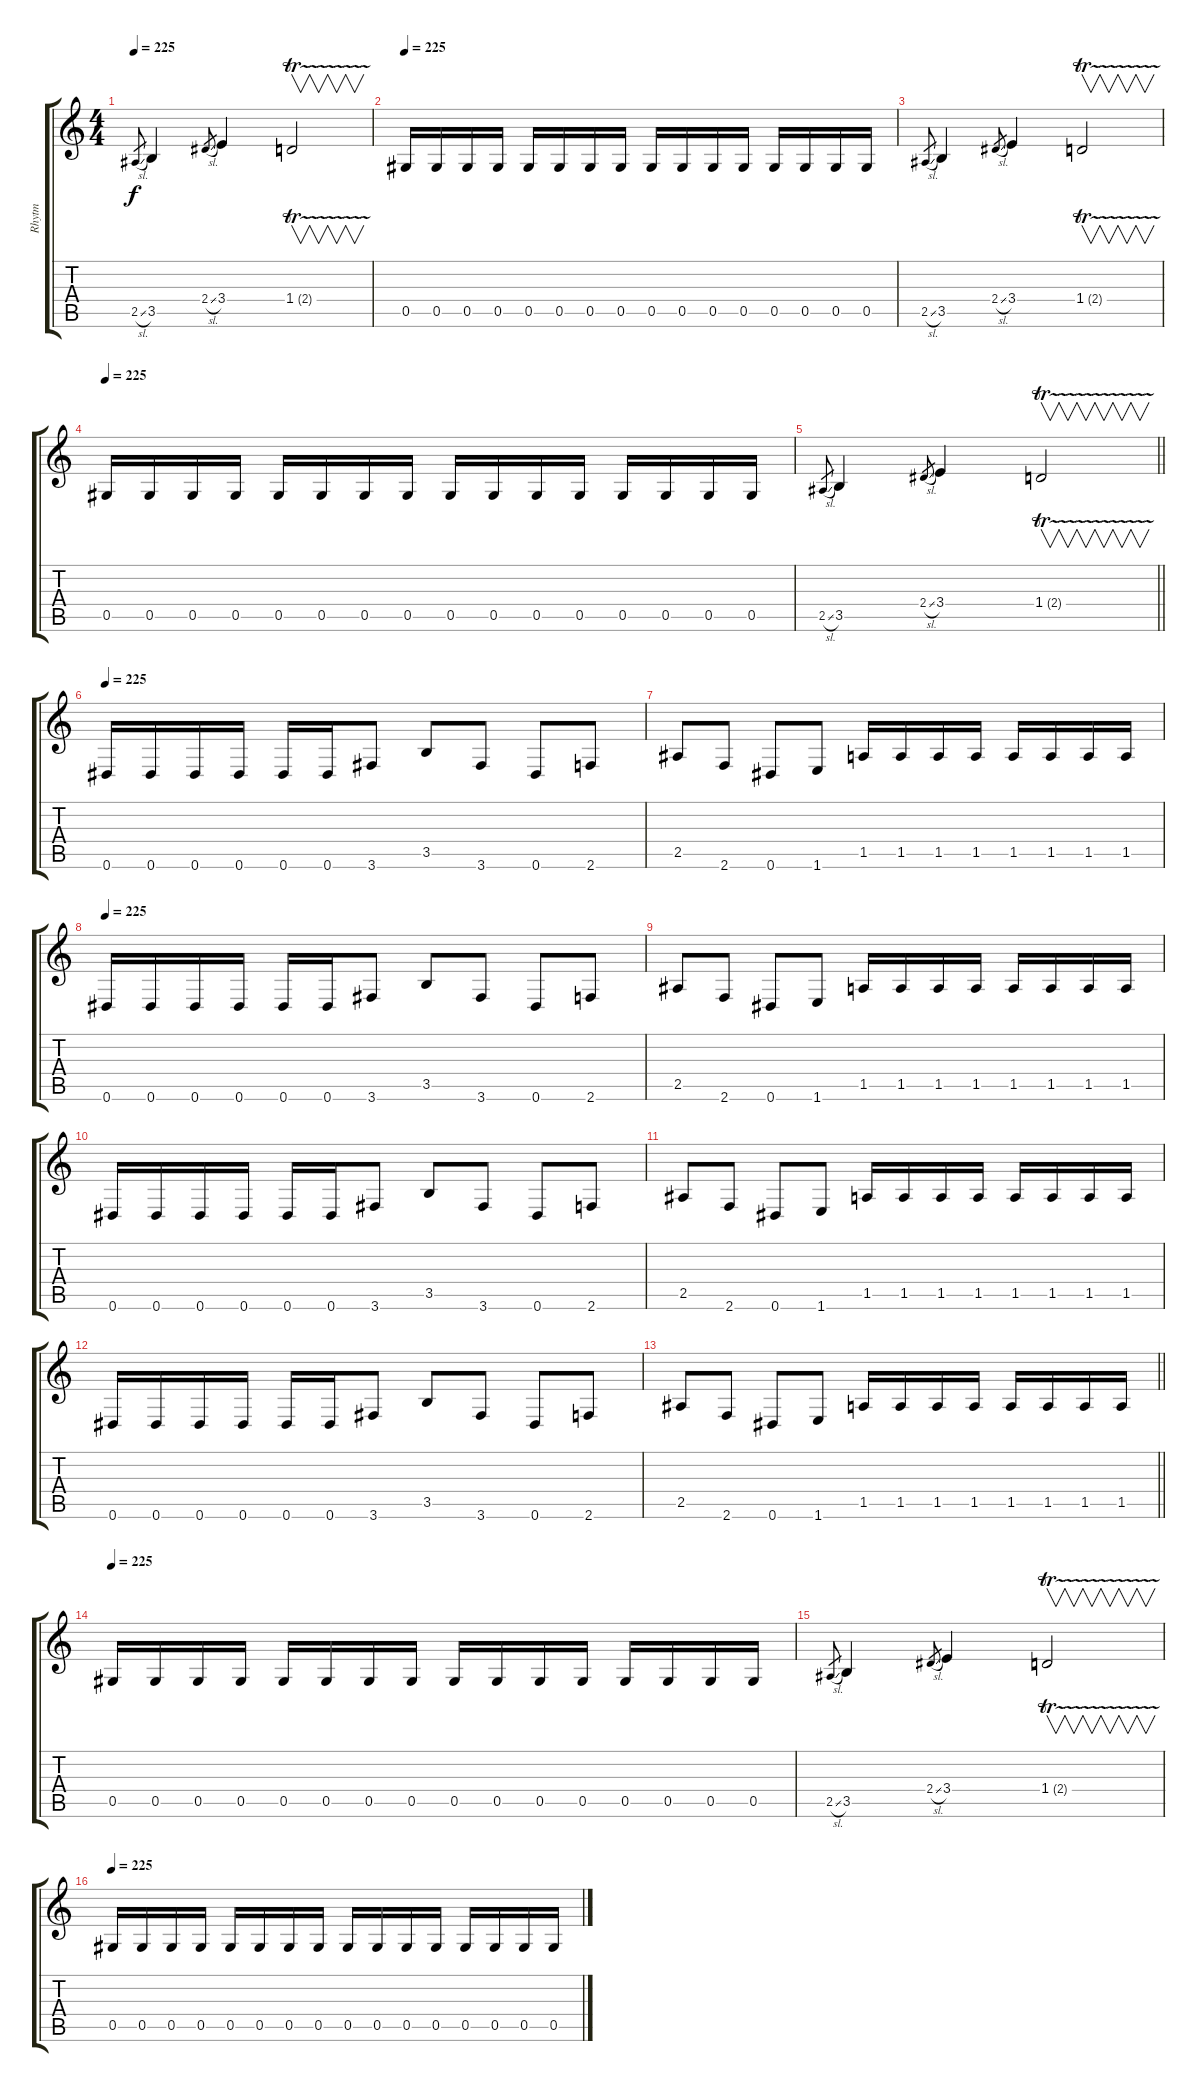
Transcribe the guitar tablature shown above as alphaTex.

\track ("Rhytm" "Rhytm") {instrument distortionguitar}
\staff {score tabs}
\tuning (Eb4 Bb3 Gb3 Db3 Ab2 Eb2) {hide}
\ts (4 4)
\tempo 225
\clef g2
\ks c
2.5{sl}.8{gr dy f} 3.5.4 2.4{sl}.8{gr} 3.4.4 1.4{tr (2 16)}.2{v} |
\tempo 225
0.5.16 0.5.16 0.5.16 0.5.16 0.5.16 0.5.16 0.5.16 0.5.16 0.5.16 0.5.16 0.5.16 0.5.16 0.5.16 0.5.16 0.5.16 0.5.16 |
2.5{sl}.8{gr} 3.5.4 2.4{sl}.8{gr} 3.4.4 1.4{tr (2 16)}.2{v} |
\tempo 225
0.5.16 0.5.16 0.5.16 0.5.16 0.5.16 0.5.16 0.5.16 0.5.16 0.5.16 0.5.16 0.5.16 0.5.16 0.5.16 0.5.16 0.5.16 0.5.16 |
\barLineRight lightlight
2.5{sl}.8{gr} 3.5.4 2.4{sl}.8{gr} 3.4.4 1.4{tr (2 16)}.2{v} |
\tempo 225
0.6.16 0.6.16 0.6.16 0.6.16 0.6.16 0.6.16 3.6.8 3.5.8 3.6.8 0.6.8 2.6.8 |
2.5.8 2.6.8 0.6.8 1.6.8 1.5.16 1.5.16 1.5.16 1.5.16 1.5.16 1.5.16 1.5.16 1.5.16 |
\tempo 225
0.6.16 0.6.16 0.6.16 0.6.16 0.6.16 0.6.16 3.6.8 3.5.8 3.6.8 0.6.8 2.6.8 |
2.5.8 2.6.8 0.6.8 1.6.8 1.5.16 1.5.16 1.5.16 1.5.16 1.5.16 1.5.16 1.5.16 1.5.16 |
0.6.16 0.6.16 0.6.16 0.6.16 0.6.16 0.6.16 3.6.8 3.5.8 3.6.8 0.6.8 2.6.8 |
2.5.8 2.6.8 0.6.8 1.6.8 1.5.16 1.5.16 1.5.16 1.5.16 1.5.16 1.5.16 1.5.16 1.5.16 |
0.6.16 0.6.16 0.6.16 0.6.16 0.6.16 0.6.16 3.6.8 3.5.8 3.6.8 0.6.8 2.6.8 |
\barLineRight lightlight
2.5.8 2.6.8 0.6.8 1.6.8 1.5.16 1.5.16 1.5.16 1.5.16 1.5.16 1.5.16 1.5.16 1.5.16 |
\tempo 225
0.5.16 0.5.16 0.5.16 0.5.16 0.5.16 0.5.16 0.5.16 0.5.16 0.5.16 0.5.16 0.5.16 0.5.16 0.5.16 0.5.16 0.5.16 0.5.16 |
2.5{sl}.8{gr} 3.5.4 2.4{sl}.8{gr} 3.4.4 1.4{tr (2 16)}.2{v} |
\tempo 225
0.5.16 0.5.16 0.5.16 0.5.16 0.5.16 0.5.16 0.5.16 0.5.16 0.5.16 0.5.16 0.5.16 0.5.16 0.5.16 0.5.16 0.5.16 0.5.16
